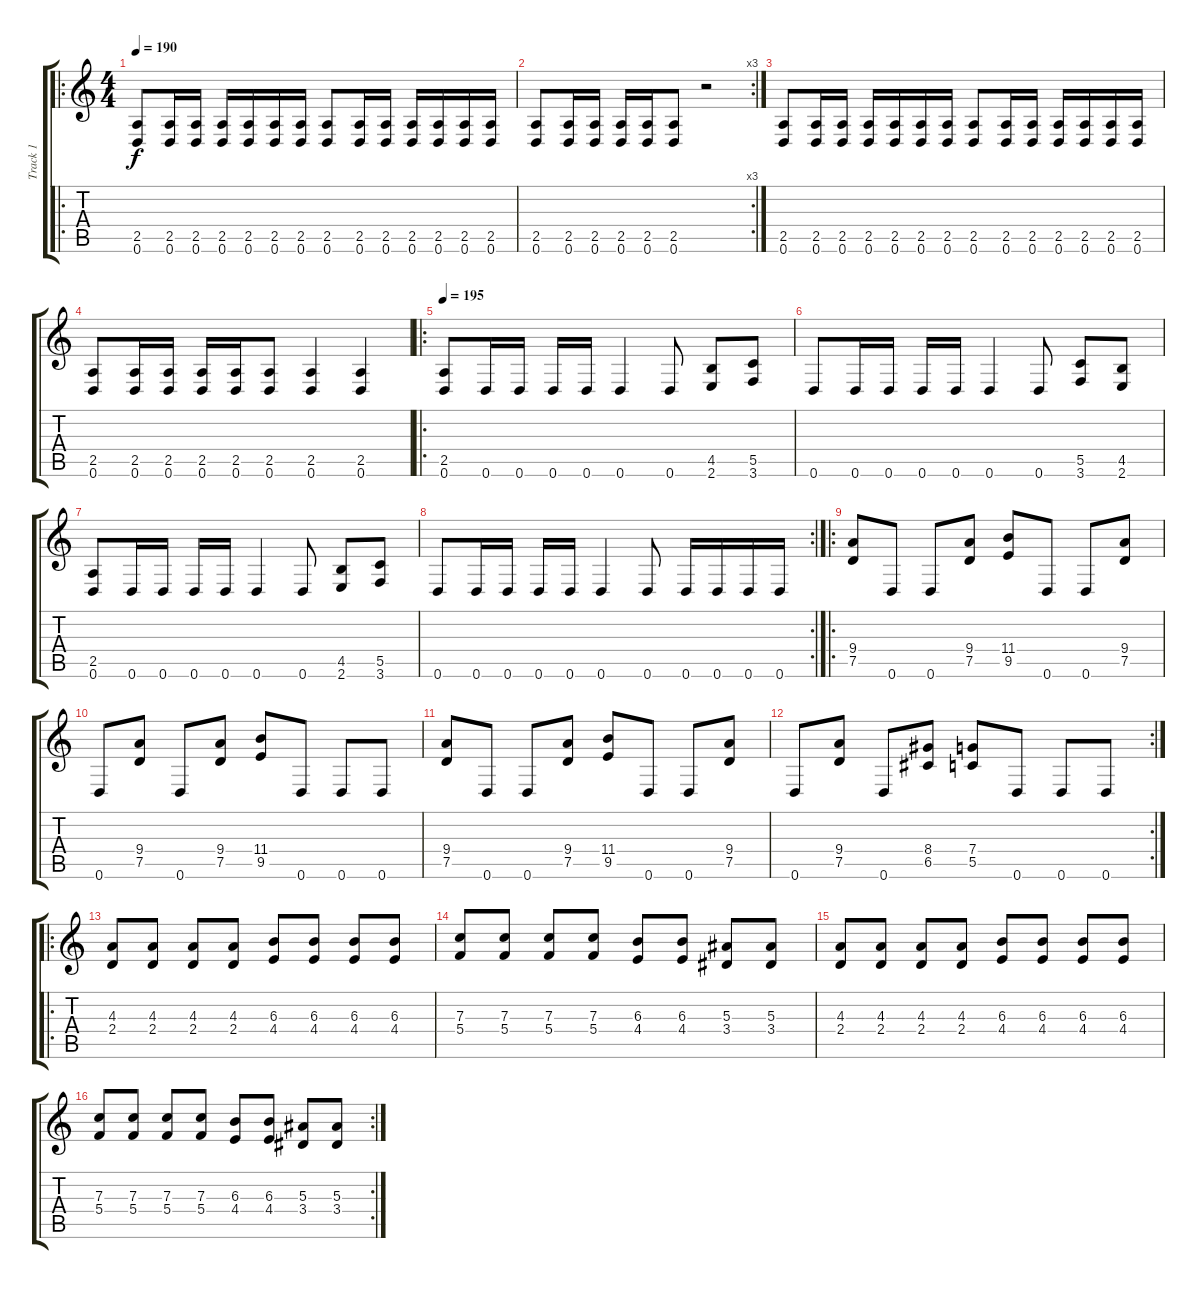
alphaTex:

\track ("Track 1" "Track 1") {instrument distortionguitar}
\staff {score tabs}
\tuning (D4 A3 F3 C3 G2 D2) {hide}
\ro
\ts (4 4)
\tempo 190
\clef g2
\ks c
(2.5 0.6).8{dy f} (2.5 0.6).16 (2.5 0.6).16 (2.5 0.6).16 (2.5 0.6).16 (2.5 0.6).16 (2.5 0.6).16 (2.5 0.6).8 (2.5 0.6).16 (2.5 0.6).16 (2.5 0.6).16 (2.5 0.6).16 (2.5 0.6).16 (2.5 0.6).16 |
\rc 3
(2.5 0.6).8 (2.5 0.6).16 (2.5 0.6).16 (2.5 0.6).16 (2.5 0.6).16 (2.5 0.6).8 r.2 |
(2.5 0.6).8 (2.5 0.6).16 (2.5 0.6).16 (2.5 0.6).16 (2.5 0.6).16 (2.5 0.6).16 (2.5 0.6).16 (2.5 0.6).8 (2.5 0.6).16 (2.5 0.6).16 (2.5 0.6).16 (2.5 0.6).16 (2.5 0.6).16 (2.5 0.6).16 |
(2.5 0.6).8 (2.5 0.6).16 (2.5 0.6).16 (2.5 0.6).16 (2.5 0.6).16 (2.5 0.6).8 (2.5 0.6).4 (2.5 0.6).4 |
\ro
\tempo 195
(2.5 0.6).8 0.6.16 0.6.16 0.6.16 0.6.16 0.6.4 0.6.8 (4.5 2.6).8 (5.5 3.6).8 |
0.6.8 0.6.16 0.6.16 0.6.16 0.6.16 0.6.4 0.6.8 (5.5 3.6).8 (4.5 2.6).8 |
(2.5 0.6).8 0.6.16 0.6.16 0.6.16 0.6.16 0.6.4 0.6.8 (4.5 2.6).8 (5.5 3.6).8 |
\rc 2
0.6.8 0.6.16 0.6.16 0.6.16 0.6.16 0.6.4 0.6.8 0.6.16 0.6.16 0.6.16 0.6.16 |
\ro
(9.4 7.5).8 0.6.8 0.6.8 (9.4 7.5).8 (11.4 9.5).8 0.6.8 0.6.8 (9.4 7.5).8 |
0.6.8 (9.4 7.5).8 0.6.8 (9.4 7.5).8 (11.4 9.5).8 0.6.8 0.6.8 0.6.8 |
(9.4 7.5).8 0.6.8 0.6.8 (9.4 7.5).8 (11.4 9.5).8 0.6.8 0.6.8 (9.4 7.5).8 |
\rc 2
0.6.8 (9.4 7.5).8 0.6.8 (8.4 6.5).8 (7.4 5.5).8 0.6.8 0.6.8 0.6.8 |
\ro
(4.3 2.4).8 (4.3 2.4).8 (4.3 2.4).8 (4.3 2.4).8 (6.3 4.4).8 (6.3 4.4).8 (6.3 4.4).8 (6.3 4.4).8 |
(7.3 5.4).8 (7.3 5.4).8 (7.3 5.4).8 (7.3 5.4).8 (6.3 4.4).8 (6.3 4.4).8 (5.3 3.4).8 (5.3 3.4).8 |
(4.3 2.4).8 (4.3 2.4).8 (4.3 2.4).8 (4.3 2.4).8 (6.3 4.4).8 (6.3 4.4).8 (6.3 4.4).8 (6.3 4.4).8 |
\rc 2
(7.3 5.4).8 (7.3 5.4).8 (7.3 5.4).8 (7.3 5.4).8 (6.3 4.4).8 (6.3 4.4).8 (5.3 3.4).8 (5.3 3.4).8
